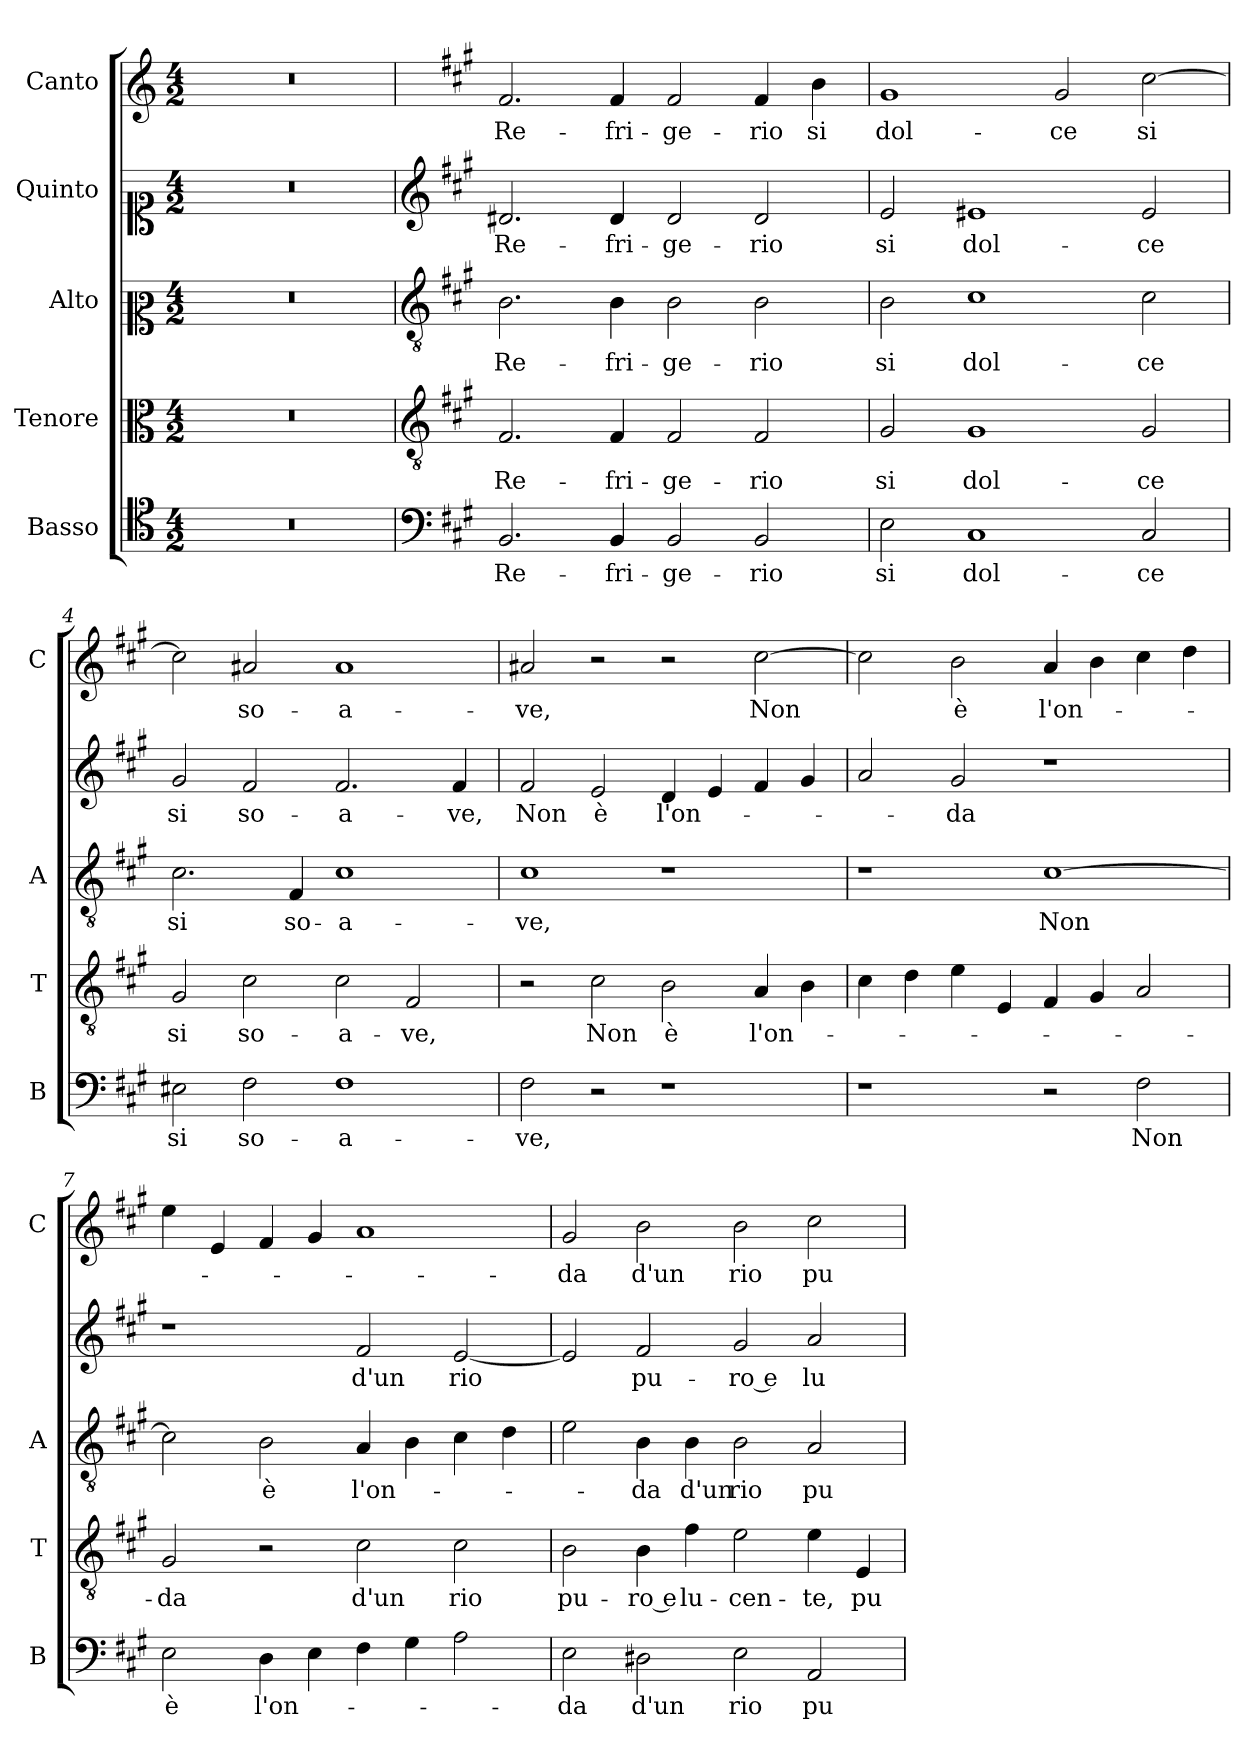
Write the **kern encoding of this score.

**kern	**text	**kern	**text	**kern	**text	**kern	**text	**kern	**text
*part5	*part5	*part4	*part4	*part3	*part3	*part2	*part2	*part1	*part1
*staff5	*staff5	*staff4	*staff4	*staff3	*staff3	*staff2	*staff2	*staff1	*staff1
*I"Basso	*	*I"Tenore	*	*I"Alto	*	*I"Quinto	*	*I"Canto	*
*I'B	*	*I'T	*	*I'A	*	*	*	*I'C	*
*clefC4	*	*clefC3	*	*clefC2	*	*clefC1	*	*clefG2	*
*k[]	*	*k[]	*	*k[]	*	*k[]	*	*k[]	*
*C:	*	*C:	*	*C:	*	*C:	*	*C:	*
*M4/2	*	*M4/2	*	*M4/2	*	*M4/2	*	*M4/2	*
=1	=1	=1	=1	=1	=1	=1	=1	=1	=1
0r	.	0r	.	0r	.	0r	.	0r	.
=2	=2	=2	=2	=2	=2	=2	=2	=2	=2
*clefF4	*	*clefGv2	*	*clefGv2	*	*clefG2	*	*	*
*k[f#c#g#]	*	*k[f#c#g#]	*	*k[f#c#g#]	*	*k[f#c#g#]	*	*k[f#c#g#]	*
*A:	*	*A:	*	*A:	*	*A:	*	*A:	*
!	!LO:LY:b	!	!LO:LY:b	!	!LO:LY:b	!	!LO:LY:b	!	!LO:LY:b
2.BB/	Re-	2.F#/	Re-	2.B\	Re-	2.d#X/	Re-	2.f#/	Re-
!	!LO:LY:b	!	!LO:LY:b	!	!LO:LY:b	!	!LO:LY:b	!	!LO:LY:b
4BB/	-fri-	4F#/	-fri-	4B\	-fri-	4d#/	-fri-	4f#/	-fri-
!	!LO:LY:b	!	!LO:LY:b	!	!LO:LY:b	!	!LO:LY:b	!	!LO:LY:b
2BB/	-ge-	2F#/	-ge-	2B\	-ge-	2d#/	-ge-	2f#/	-ge-
!	!LO:LY:b	!	!LO:LY:b	!	!LO:LY:b	!	!LO:LY:b	!	!LO:LY:b
2BB/	-rio	2F#/	-rio	2B\	-rio	2d#/	-rio	4f#/	-rio
!	!	!	!	!	!	!	!	!	!LO:LY:b
.	.	.	.	.	.	.	.	4b\	si
=3	=3	=3	=3	=3	=3	=3	=3	=3	=3
!	!LO:LY:b	!	!LO:LY:b	!	!LO:LY:b	!	!LO:LY:b	!	!LO:LY:b
2E\	si	2G#/	si	2B\	si	2e/	si	1g#	dol-
!	!LO:LY:b	!	!LO:LY:b	!	!LO:LY:b	!	!LO:LY:b	!	!
1C#	dol-	1G#	dol-	1c#	dol-	1e#X	dol-	.	.
!	!	!	!	!	!	!	!	!	!LO:LY:b
.	.	.	.	.	.	.	.	2g#/	-ce
!	!LO:LY:b	!	!LO:LY:b	!	!LO:LY:b	!	!LO:LY:b	!	!LO:LY:b
2C#/	-ce	2G#/	-ce	2c#\	-ce	2e#/	-ce	[2cc#\	si
=4	=4	=4	=4	=4	=4	=4	=4	=4	=4
!	!LO:LY:b	!	!LO:LY:b	!	!LO:LY:b	!	!LO:LY:b	!	!
2E#X\	si	2G#/	si	2.c#\	si	2g#/	si	2cc#\]	.
!	!LO:LY:b	!	!LO:LY:b	!	!	!	!LO:LY:b	!	!LO:LY:b
2F#\	so-	2c#\	so-	.	.	2f#/	so-	2a#X/	so-
!	!	!	!	!	!LO:LY:b	!	!	!	!
.	.	.	.	4F#/	so-	.	.	.	.
!	!LO:LY:b	!	!LO:LY:b	!	!LO:LY:b	!	!LO:LY:b	!	!LO:LY:b
1F#	-a-	2c#\	-a-	1c#	-a-	2.f#/	-a-	1a#	-a-
!	!	!	!LO:LY:b	!	!	!	!	!	!
.	.	2F#/	-ve,	.	.	.	.	.	.
!	!	!	!	!	!	!	!LO:LY:b	!	!
.	.	.	.	.	.	4f#/	-ve,	.	.
!!LO:LB:g=z
=5	=5	=5	=5	=5	=5	=5	=5	=5	=5
!	!LO:LY:b	!	!	!	!LO:LY:b	!	!LO:LY:b	!	!LO:LY:b
2F#\	-ve,	2r	.	1c#	-ve,	2f#/	Non	2a#X/	-ve,
!	!	!	!LO:LY:b	!	!	!	!LO:LY:b	!	!
2r	.	2c#\	Non	.	.	2e/	è	2r	.
!	!	!	!LO:LY:b	!	!	!	!LO:LY:b	!	!
1r	.	2B\	è	1r	.	4d/	l'on-	2r	.
.	.	.	.	.	.	4e/	.	.	.
!	!	!	!LO:LY:b	!	!	!	!	!	!LO:LY:b
.	.	4A/	l'on-	.	.	4f#/	.	[2cc#\	Non
.	.	4B\	.	.	.	4g#/	.	.	.
=6	=6	=6	=6	=6	=6	=6	=6	=6	=6
1r	.	4c#\	.	1r	.	2a/	.	2cc#\]	.
.	.	4d\	.	.	.	.	.	.	.
!	!	!	!	!	!	!	!LO:LY:b	!	!LO:LY:b
.	.	4e\	.	.	.	2g#/	-da	2b\	è
.	.	4E/	.	.	.	.	.	.	.
!	!	!	!	!	!LO:LY:b	!	!	!	!LO:LY:b
2r	.	4F#/	.	[1c#	Non	1r	.	4a/	l'on-
.	.	4G#/	.	.	.	.	.	4b\	.
!	!LO:LY:b	!	!	!	!	!	!	!	!
2F#\	Non	2A/	.	.	.	.	.	4cc#\	.
.	.	.	.	.	.	.	.	4dd\	.
=7	=7	=7	=7	=7	=7	=7	=7	=7	=7
!	!LO:LY:b	!	!LO:LY:b	!	!	!	!	!	!
2E\	è	2G#/	-da	2c#\]	.	1r	.	4ee\	.
.	.	.	.	.	.	.	.	4e/	.
!	!LO:LY:b	!	!	!	!LO:LY:b	!	!	!	!
4D\	l'on-	2r	.	2B\	è	.	.	4f#/	.
4E\	.	.	.	.	.	.	.	4g#/	.
!	!	!	!LO:LY:b	!	!LO:LY:b	!	!LO:LY:b	!	!
4F#\	.	2c#\	d'un	4A/	l'on-	2f#/	d'un	1a	.
4G#\	.	.	.	4B\	.	.	.	.	.
!	!	!	!LO:LY:b	!	!	!	!LO:LY:b	!	!
2A\	.	2c#\	rio	4c#\	.	[2e/	rio	.	.
.	.	.	.	4d\	.	.	.	.	.
=8	=8	=8	=8	=8	=8	=8	=8	=8	=8
!	!LO:LY:b	!	!LO:LY:b	!	!	!	!	!	!LO:LY:b
2E\	-da	2B\	pu-	2e\	.	2e/]	.	2g#/	-da
!	!LO:LY:b	!	!LO:LY:b	!	!LO:LY:b	!	!LO:LY:b	!	!LO:LY:b
2D#X\	d'un	4B\	-ro e	4B\	-da	2f#/	pu-	2b\	d'un
!	!	!	!LO:LY:b	!	!LO:LY:b	!	!	!	!
.	.	4f#\	lu-	4B\	d'un	.	.	.	.
!	!LO:LY:b	!	!LO:LY:b	!	!LO:LY:b	!	!LO:LY:b	!	!LO:LY:b
2E\	rio	2e\	-cen-	2B\	rio	2g#/	-ro e	2b\	rio
!	!LO:LY:b	!	!LO:LY:b	!	!LO:LY:b	!	!LO:LY:b	!	!LO:LY:b
2AA/	pu-	4e\	-te,	2A/	pu-	2a/	lu-	2cc#\	pu-
!	!	!	!LO:LY:b	!	!	!	!	!	!
.	.	4E/	pu-	.	.	.	.	.	.
=	=	=	=	=	=	=	=	=	=
*-	*-	*-	*-	*-	*-	*-	*-	*-	*-
